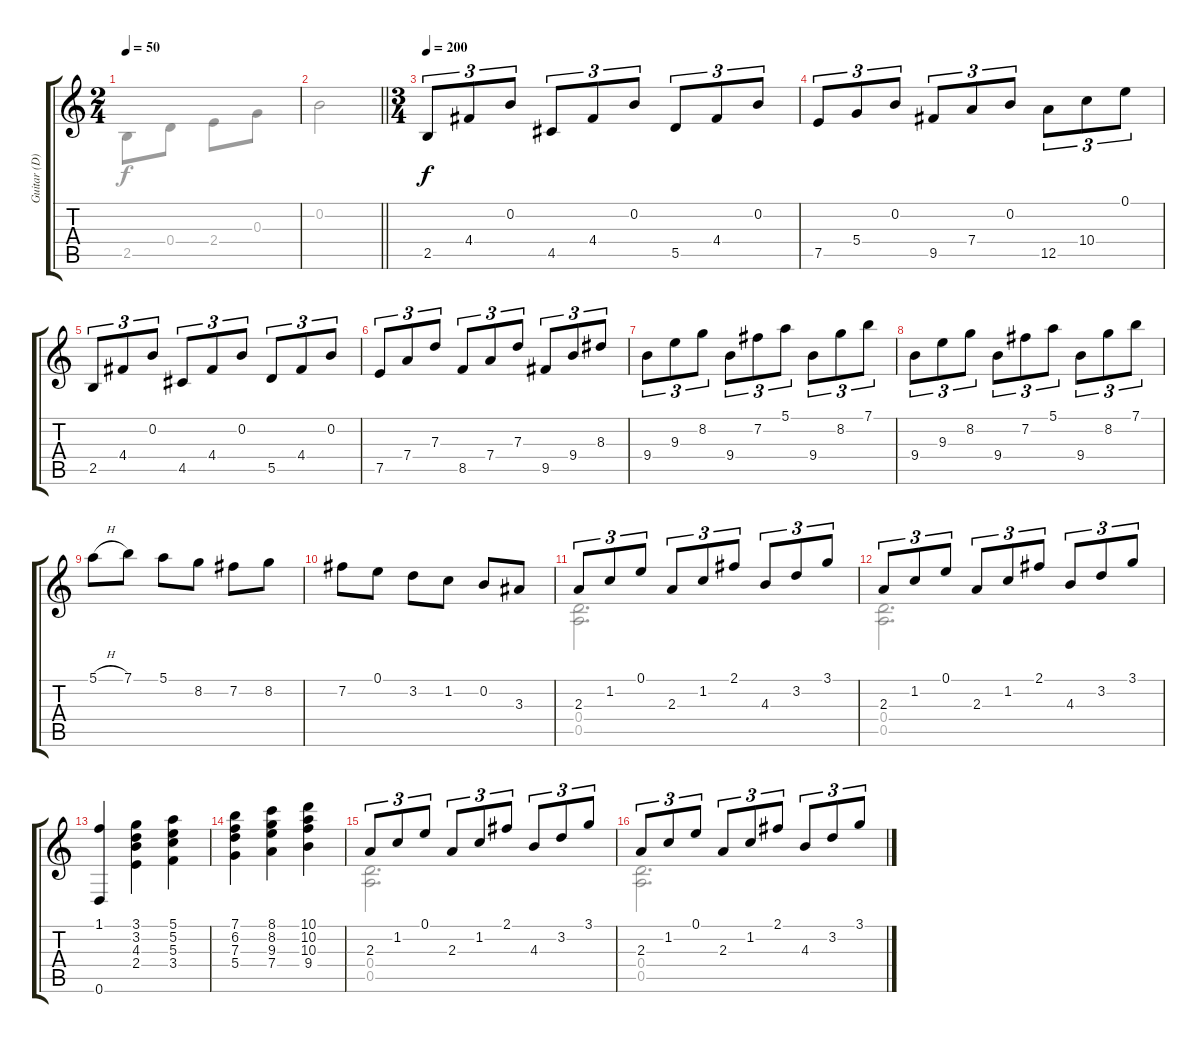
\track ("Guitar (D)" "Guitar (D)") {instrument acousticguitarnylon}
\staff {score tabs}
\tuning (E4 B3 G3 D3 A2 D2) {hide}
\voice
\ts (2 4)
\tempo 50
\clef g2
\ks aminor
|
\barLineRight lightlight
|
\ts (3 4)
\tempo 200
2.5.8{tu (3 2)} 4.4.8{tu (3 2)} 0.2.8{tu (3 2)} 4.5.8{tu (3 2)} 4.4.8{tu (3 2)} 0.2.8{tu (3 2)} 5.5.8{tu (3 2)} 4.4.8{tu (3 2)} 0.2.8{tu (3 2)} |
7.5.8{tu (3 2)} 5.4.8{tu (3 2)} 0.2.8{tu (3 2)} 9.5.8{tu (3 2)} 7.4.8{tu (3 2)} 0.2.8{tu (3 2)} 12.5.8{tu (3 2)} 10.4.8{tu (3 2)} 0.1.8{tu (3 2)} |
2.5.8{tu (3 2)} 4.4.8{tu (3 2)} 0.2.8{tu (3 2)} 4.5.8{tu (3 2)} 4.4.8{tu (3 2)} 0.2.8{tu (3 2)} 5.5.8{tu (3 2)} 4.4.8{tu (3 2)} 0.2.8{tu (3 2)} |
7.5.8{tu (3 2)} 7.4.8{tu (3 2)} 7.3.8{tu (3 2)} 8.5.8{tu (3 2)} 7.4.8{tu (3 2)} 7.3.8{tu (3 2)} 9.5.8{tu (3 2)} 9.4.8{tu (3 2)} 8.3.8{tu (3 2)} |
9.4.8{tu (3 2)} 9.3.8{tu (3 2)} 8.2.8{tu (3 2)} 9.4.8{tu (3 2)} 7.2.8{tu (3 2)} 5.1.8{tu (3 2)} 9.4.8{tu (3 2)} 8.2.8{tu (3 2)} 7.1.8{tu (3 2)} |
9.4.8{tu (3 2)} 9.3.8{tu (3 2)} 8.2.8{tu (3 2)} 9.4.8{tu (3 2)} 7.2.8{tu (3 2)} 5.1.8{tu (3 2)} 9.4.8{tu (3 2)} 8.2.8{tu (3 2)} 7.1.8{tu (3 2)} |
5.1{h}.8 7.1.8 5.1.8 8.2.8 7.2.8 8.2.8 |
7.2.8 0.1.8 3.2.8 1.2.8 0.2.8 3.3.8 |
2.3.8{tu (3 2)} 1.2.8{tu (3 2)} 0.1.8{tu (3 2)} 2.3.8{tu (3 2)} 1.2.8{tu (3 2)} 2.1.8{tu (3 2)} 4.3.8{tu (3 2)} 3.2.8{tu (3 2)} 3.1.8{tu (3 2)} |
2.3.8{tu (3 2)} 1.2.8{tu (3 2)} 0.1.8{tu (3 2)} 2.3.8{tu (3 2)} 1.2.8{tu (3 2)} 2.1.8{tu (3 2)} 4.3.8{tu (3 2)} 3.2.8{tu (3 2)} 3.1.8{tu (3 2)} |
(1.1 0.6).4 (3.1 3.2 4.3 2.4).4 (5.1 5.2 5.3 3.4).4 |
(7.1 6.2 7.3 5.4).4 (8.1 8.2 9.3 7.4).4 (10.1 10.2 10.3 9.4).4 |
2.3.8{tu (3 2)} 1.2.8{tu (3 2)} 0.1.8{tu (3 2)} 2.3.8{tu (3 2)} 1.2.8{tu (3 2)} 2.1.8{tu (3 2)} 4.3.8{tu (3 2)} 3.2.8{tu (3 2)} 3.1.8{tu (3 2)} |
2.3.8{tu (3 2)} 1.2.8{tu (3 2)} 0.1.8{tu (3 2)} 2.3.8{tu (3 2)} 1.2.8{tu (3 2)} 2.1.8{tu (3 2)} 4.3.8{tu (3 2)} 3.2.8{tu (3 2)} 3.1.8{tu (3 2)}
\voice
\clef g2
\ottava regular
\simile none
\ks aminor
2.5.8{dy f} 0.4.8 2.4.8 0.3.8 |
\barLineRight lightlight
0.2.2 |
|
|
|
|
|
|
|
|
(0.4 0.5).2{d} |
(0.4 0.5).2{d} |
|
|
(0.4 0.5).2{d} |
(0.4 0.5).2{d}
